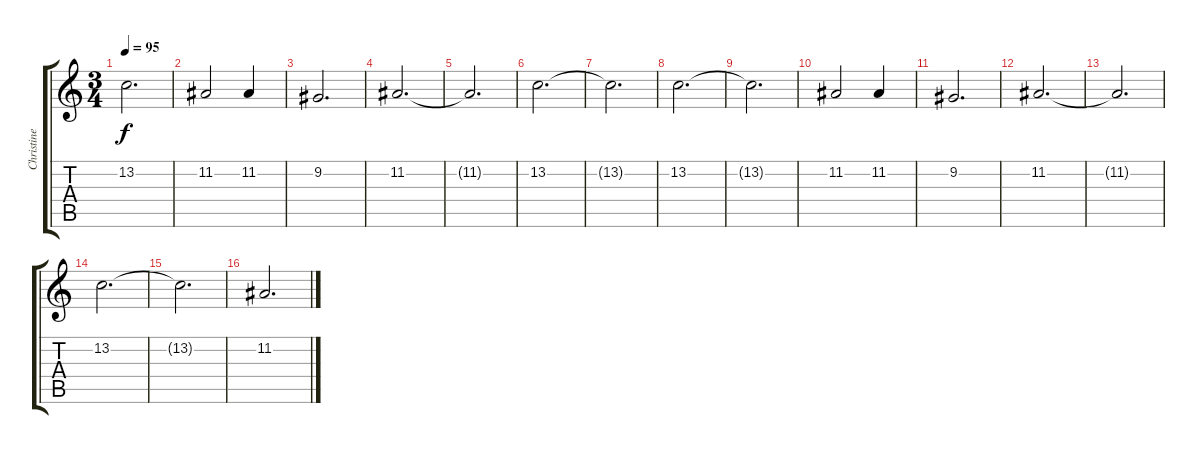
\track ("Christine S." "Christine ") {instrument stringensemble1}
\staff {score tabs}
\tuning (E4 B3 G3 D3 A2 E2) {hide}
\ts (3 4)
\tempo 95
\clef g2
\ks c
13.2{t}.2{d dy f} |
11.2.2 11.2.4 |
9.2.2{d} |
11.2.2{d} |
11.2{t}.2{d} |
13.2.2{d} |
13.2{t}.2{d} |
13.2.2{d} |
13.2{t}.2{d} |
11.2.2 11.2.4 |
9.2.2{d} |
11.2.2{d} |
11.2{t}.2{d} |
13.2.2{d} |
13.2{t}.2{d} |
11.2.2{d}
